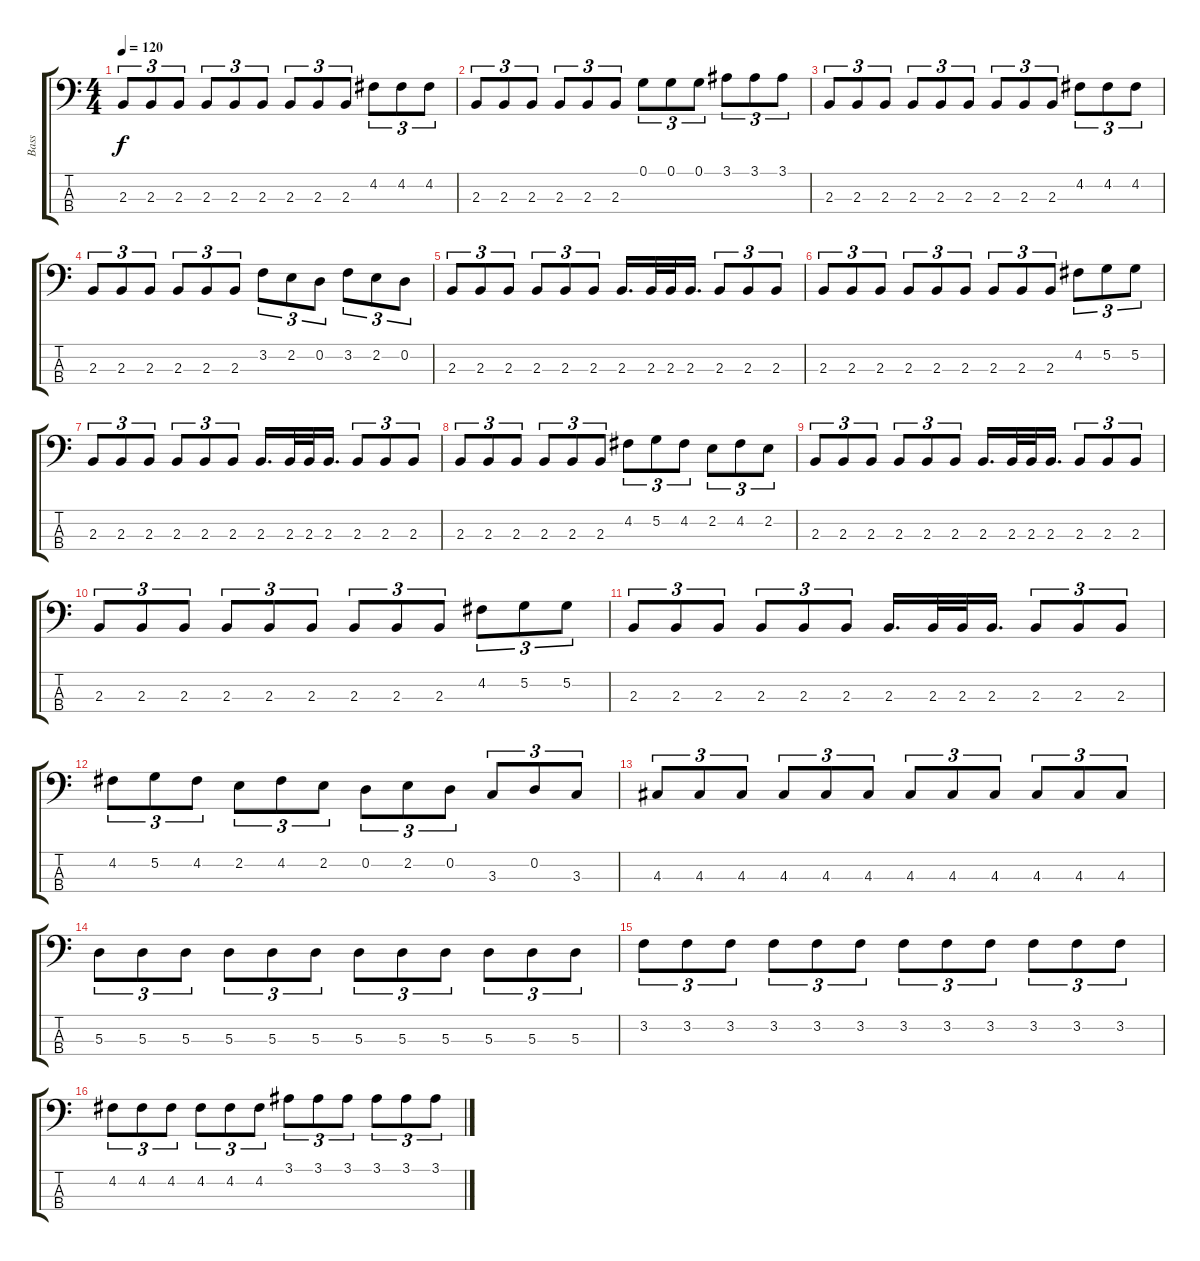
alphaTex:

\track ("Bass" "Bass") {instrument electricbasspick}
\staff {score tabs}
\tuning (G2 D2 A1 E1) {hide}
\ts (4 4)
\tempo 120
\clef f4
\ks c
2.3.8{tu (3 2) dy f} 2.3.8{tu (3 2)} 2.3.8{tu (3 2)} 2.3.8{tu (3 2)} 2.3.8{tu (3 2)} 2.3.8{tu (3 2)} 2.3.8{tu (3 2)} 2.3.8{tu (3 2)} 2.3.8{tu (3 2)} 4.2.8{tu (3 2)} 4.2.8{tu (3 2)} 4.2.8{tu (3 2)} |
2.3.8{tu (3 2)} 2.3.8{tu (3 2)} 2.3.8{tu (3 2)} 2.3.8{tu (3 2)} 2.3.8{tu (3 2)} 2.3.8{tu (3 2)} 0.1.8{tu (3 2)} 0.1.8{tu (3 2)} 0.1.8{tu (3 2)} 3.1.8{tu (3 2)} 3.1.8{tu (3 2)} 3.1.8{tu (3 2)} |
2.3.8{tu (3 2)} 2.3.8{tu (3 2)} 2.3.8{tu (3 2)} 2.3.8{tu (3 2)} 2.3.8{tu (3 2)} 2.3.8{tu (3 2)} 2.3.8{tu (3 2)} 2.3.8{tu (3 2)} 2.3.8{tu (3 2)} 4.2.8{tu (3 2)} 4.2.8{tu (3 2)} 4.2.8{tu (3 2)} |
2.3.8{tu (3 2)} 2.3.8{tu (3 2)} 2.3.8{tu (3 2)} 2.3.8{tu (3 2)} 2.3.8{tu (3 2)} 2.3.8{tu (3 2)} 3.2.8{tu (3 2)} 2.2.8{tu (3 2)} 0.2.8{tu (3 2)} 3.2.8{tu (3 2)} 2.2.8{tu (3 2)} 0.2.8{tu (3 2)} |
2.3.8{tu (3 2)} 2.3.8{tu (3 2)} 2.3.8{tu (3 2)} 2.3.8{tu (3 2)} 2.3.8{tu (3 2)} 2.3.8{tu (3 2)} 2.3.16{d} 2.3.32 2.3.32 2.3.16{d} 2.3.8{tu (3 2)} 2.3.8{tu (3 2)} 2.3.8{tu (3 2)} |
2.3.8{tu (3 2)} 2.3.8{tu (3 2)} 2.3.8{tu (3 2)} 2.3.8{tu (3 2)} 2.3.8{tu (3 2)} 2.3.8{tu (3 2)} 2.3.8{tu (3 2)} 2.3.8{tu (3 2)} 2.3.8{tu (3 2)} 4.2.8{tu (3 2)} 5.2.8{tu (3 2)} 5.2.8{tu (3 2)} |
2.3.8{tu (3 2)} 2.3.8{tu (3 2)} 2.3.8{tu (3 2)} 2.3.8{tu (3 2)} 2.3.8{tu (3 2)} 2.3.8{tu (3 2)} 2.3.16{d} 2.3.32 2.3.32 2.3.16{d} 2.3.8{tu (3 2)} 2.3.8{tu (3 2)} 2.3.8{tu (3 2)} |
2.3.8{tu (3 2)} 2.3.8{tu (3 2)} 2.3.8{tu (3 2)} 2.3.8{tu (3 2)} 2.3.8{tu (3 2)} 2.3.8{tu (3 2)} 4.2.8{tu (3 2)} 5.2.8{tu (3 2)} 4.2.8{tu (3 2)} 2.2.8{tu (3 2)} 4.2.8{tu (3 2)} 2.2.8{tu (3 2)} |
2.3.8{tu (3 2)} 2.3.8{tu (3 2)} 2.3.8{tu (3 2)} 2.3.8{tu (3 2)} 2.3.8{tu (3 2)} 2.3.8{tu (3 2)} 2.3.16{d} 2.3.32 2.3.32 2.3.16{d} 2.3.8{tu (3 2)} 2.3.8{tu (3 2)} 2.3.8{tu (3 2)} |
2.3.8{tu (3 2)} 2.3.8{tu (3 2)} 2.3.8{tu (3 2)} 2.3.8{tu (3 2)} 2.3.8{tu (3 2)} 2.3.8{tu (3 2)} 2.3.8{tu (3 2)} 2.3.8{tu (3 2)} 2.3.8{tu (3 2)} 4.2.8{tu (3 2)} 5.2.8{tu (3 2)} 5.2.8{tu (3 2)} |
2.3.8{tu (3 2)} 2.3.8{tu (3 2)} 2.3.8{tu (3 2)} 2.3.8{tu (3 2)} 2.3.8{tu (3 2)} 2.3.8{tu (3 2)} 2.3.16{d} 2.3.32 2.3.32 2.3.16{d} 2.3.8{tu (3 2)} 2.3.8{tu (3 2)} 2.3.8{tu (3 2)} |
4.2.8{tu (3 2)} 5.2.8{tu (3 2)} 4.2.8{tu (3 2)} 2.2.8{tu (3 2)} 4.2.8{tu (3 2)} 2.2.8{tu (3 2)} 0.2.8{tu (3 2)} 2.2.8{tu (3 2)} 0.2.8{tu (3 2)} 3.3.8{tu (3 2)} 0.2.8{tu (3 2)} 3.3.8{tu (3 2)} |
4.3.8{tu (3 2)} 4.3.8{tu (3 2)} 4.3.8{tu (3 2)} 4.3.8{tu (3 2)} 4.3.8{tu (3 2)} 4.3.8{tu (3 2)} 4.3.8{tu (3 2)} 4.3.8{tu (3 2)} 4.3.8{tu (3 2)} 4.3.8{tu (3 2)} 4.3.8{tu (3 2)} 4.3.8{tu (3 2)} |
5.3.8{tu (3 2)} 5.3.8{tu (3 2)} 5.3.8{tu (3 2)} 5.3.8{tu (3 2)} 5.3.8{tu (3 2)} 5.3.8{tu (3 2)} 5.3.8{tu (3 2)} 5.3.8{tu (3 2)} 5.3.8{tu (3 2)} 5.3.8{tu (3 2)} 5.3.8{tu (3 2)} 5.3.8{tu (3 2)} |
3.2.8{tu (3 2)} 3.2.8{tu (3 2)} 3.2.8{tu (3 2)} 3.2.8{tu (3 2)} 3.2.8{tu (3 2)} 3.2.8{tu (3 2)} 3.2.8{tu (3 2)} 3.2.8{tu (3 2)} 3.2.8{tu (3 2)} 3.2.8{tu (3 2)} 3.2.8{tu (3 2)} 3.2.8{tu (3 2)} |
4.2.8{tu (3 2)} 4.2.8{tu (3 2)} 4.2.8{tu (3 2)} 4.2.8{tu (3 2)} 4.2.8{tu (3 2)} 4.2.8{tu (3 2)} 3.1.8{tu (3 2)} 3.1.8{tu (3 2)} 3.1.8{tu (3 2)} 3.1.8{tu (3 2)} 3.1.8{tu (3 2)} 3.1.8{tu (3 2)}
